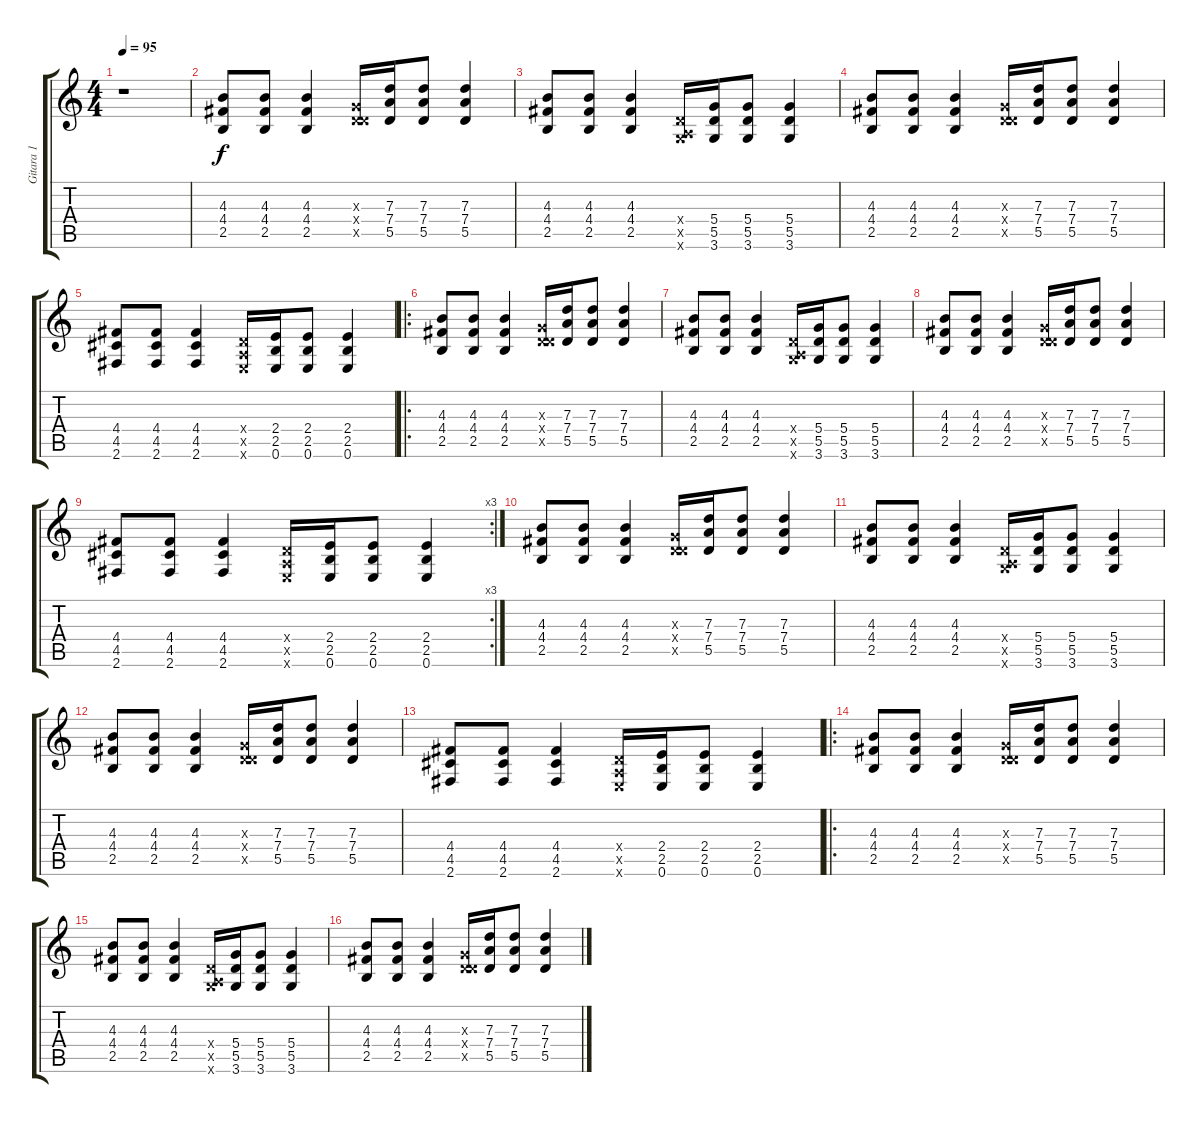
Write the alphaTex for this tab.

\track ("Gitara 1" "Gitara 1") {instrument electricguitarclean}
\staff {score tabs}
\tuning (E4 B3 G3 D3 A2 E2) {hide}
\ts (4 4)
\tempo 95
\clef g2
\ks c
r.1{dy f instrument electricguitarclean} |
(4.3 4.4 2.5).8 (4.3 4.4 2.5).8 (4.3 4.4 2.5).4 (0.3{x} 0.4{x} 5.5{x}).16 (7.3 7.4 5.5).16 (7.3 7.4 5.5).8 (7.3 7.4 5.5).4 |
(4.3 4.4 2.5).8 (4.3 4.4 2.5).8 (4.3 4.4 2.5).4 (0.4{x} 0.5{x} 3.6{x}).16 (5.4 5.5 3.6).16 (5.4 5.5 3.6).8 (5.4 5.5 3.6).4 |
(4.3 4.4 2.5).8 (4.3 4.4 2.5).8 (4.3 4.4 2.5).4 (0.3{x} 0.4{x} 5.5{x}).16 (7.3 7.4 5.5).16 (7.3 7.4 5.5).8 (7.3 7.4 5.5).4 |
(4.4 4.5 2.6).8 (4.4 4.5 2.6).8 (4.4 4.5 2.6).4 (0.4{x} 0.5{x} 0.6{x}).16 (2.4 2.5 0.6).16 (2.4 2.5 0.6).8 (2.4 2.5 0.6).4 |
\ro
(4.3 4.4 2.5).8 (4.3 4.4 2.5).8 (4.3 4.4 2.5).4 (0.3{x} 0.4{x} 5.5{x}).16 (7.3 7.4 5.5).16 (7.3 7.4 5.5).8 (7.3 7.4 5.5).4 |
(4.3 4.4 2.5).8 (4.3 4.4 2.5).8 (4.3 4.4 2.5).4 (0.4{x} 0.5{x} 3.6{x}).16 (5.4 5.5 3.6).16 (5.4 5.5 3.6).8 (5.4 5.5 3.6).4 |
(4.3 4.4 2.5).8 (4.3 4.4 2.5).8 (4.3 4.4 2.5).4 (0.3{x} 0.4{x} 5.5{x}).16 (7.3 7.4 5.5).16 (7.3 7.4 5.5).8 (7.3 7.4 5.5).4 |
\rc 3
(4.4 4.5 2.6).8 (4.4 4.5 2.6).8 (4.4 4.5 2.6).4 (0.4{x} 0.5{x} 0.6{x}).16 (2.4 2.5 0.6).16 (2.4 2.5 0.6).8 (2.4 2.5 0.6).4 |
(4.3 4.4 2.5).8 (4.3 4.4 2.5).8 (4.3 4.4 2.5).4 (0.3{x} 0.4{x} 5.5{x}).16 (7.3 7.4 5.5).16 (7.3 7.4 5.5).8 (7.3 7.4 5.5).4 |
(4.3 4.4 2.5).8 (4.3 4.4 2.5).8 (4.3 4.4 2.5).4 (0.4{x} 0.5{x} 3.6{x}).16 (5.4 5.5 3.6).16 (5.4 5.5 3.6).8 (5.4 5.5 3.6).4 |
(4.3 4.4 2.5).8 (4.3 4.4 2.5).8 (4.3 4.4 2.5).4 (0.3{x} 0.4{x} 5.5{x}).16 (7.3 7.4 5.5).16 (7.3 7.4 5.5).8 (7.3 7.4 5.5).4 |
(4.4 4.5 2.6).8 (4.4 4.5 2.6).8 (4.4 4.5 2.6).4 (0.4{x} 0.5{x} 0.6{x}).16 (2.4 2.5 0.6).16 (2.4 2.5 0.6).8 (2.4 2.5 0.6).4 |
\ro
(4.3 4.4 2.5).8 (4.3 4.4 2.5).8 (4.3 4.4 2.5).4 (0.3{x} 0.4{x} 5.5{x}).16 (7.3 7.4 5.5).16 (7.3 7.4 5.5).8 (7.3 7.4 5.5).4 |
(4.3 4.4 2.5).8 (4.3 4.4 2.5).8 (4.3 4.4 2.5).4 (0.4{x} 0.5{x} 3.6{x}).16 (5.4 5.5 3.6).16 (5.4 5.5 3.6).8 (5.4 5.5 3.6).4 |
(4.3 4.4 2.5).8 (4.3 4.4 2.5).8 (4.3 4.4 2.5).4 (0.3{x} 0.4{x} 5.5{x}).16 (7.3 7.4 5.5).16 (7.3 7.4 5.5).8 (7.3 7.4 5.5).4
